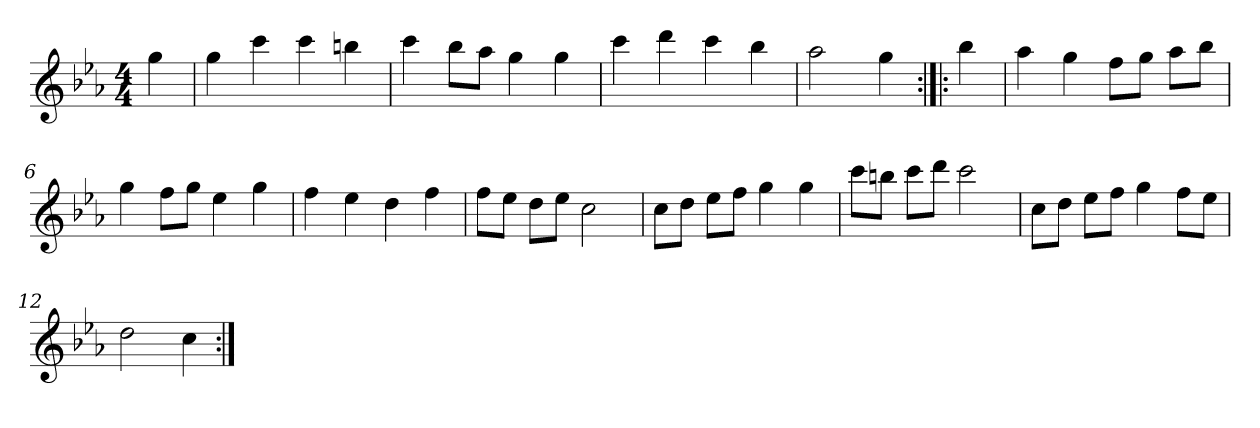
**kern
*part1
*staff1
*clefG2
*k[b-e-a-]
*c:
*M4/4
*MM120
=
4gg
=1
4gg
4ccc
4ccc
4bbn
=2
4ccc
8bb-\L
8aa-\J
4gg
4gg
=3
4ccc
4ddd
4ccc
4bb-
=4
2aa-
4gg
=:|!|:
4bb-
=5
4aa-
4gg
8ff\L
8gg\J
8aa-\L
8bb-\J
=6
4gg
8ff\L
8gg\J
4ee-
4gg
=7
4ff
4ee-
4dd
4ff
=8
8ff\L
8ee-\J
8dd\L
8ee-\J
2cc
=9
8cc\L
8dd\J
8ee-\L
8ff\J
4gg
4gg
=10
8ccc\L
8bbn\J
8ccc\L
8ddd\J
2ccc
=11
8cc\L
8dd\J
8ee-\L
8ff\J
4gg
8ff\L
8ee-\J
=12
2dd
4cc
=:|!
*-
